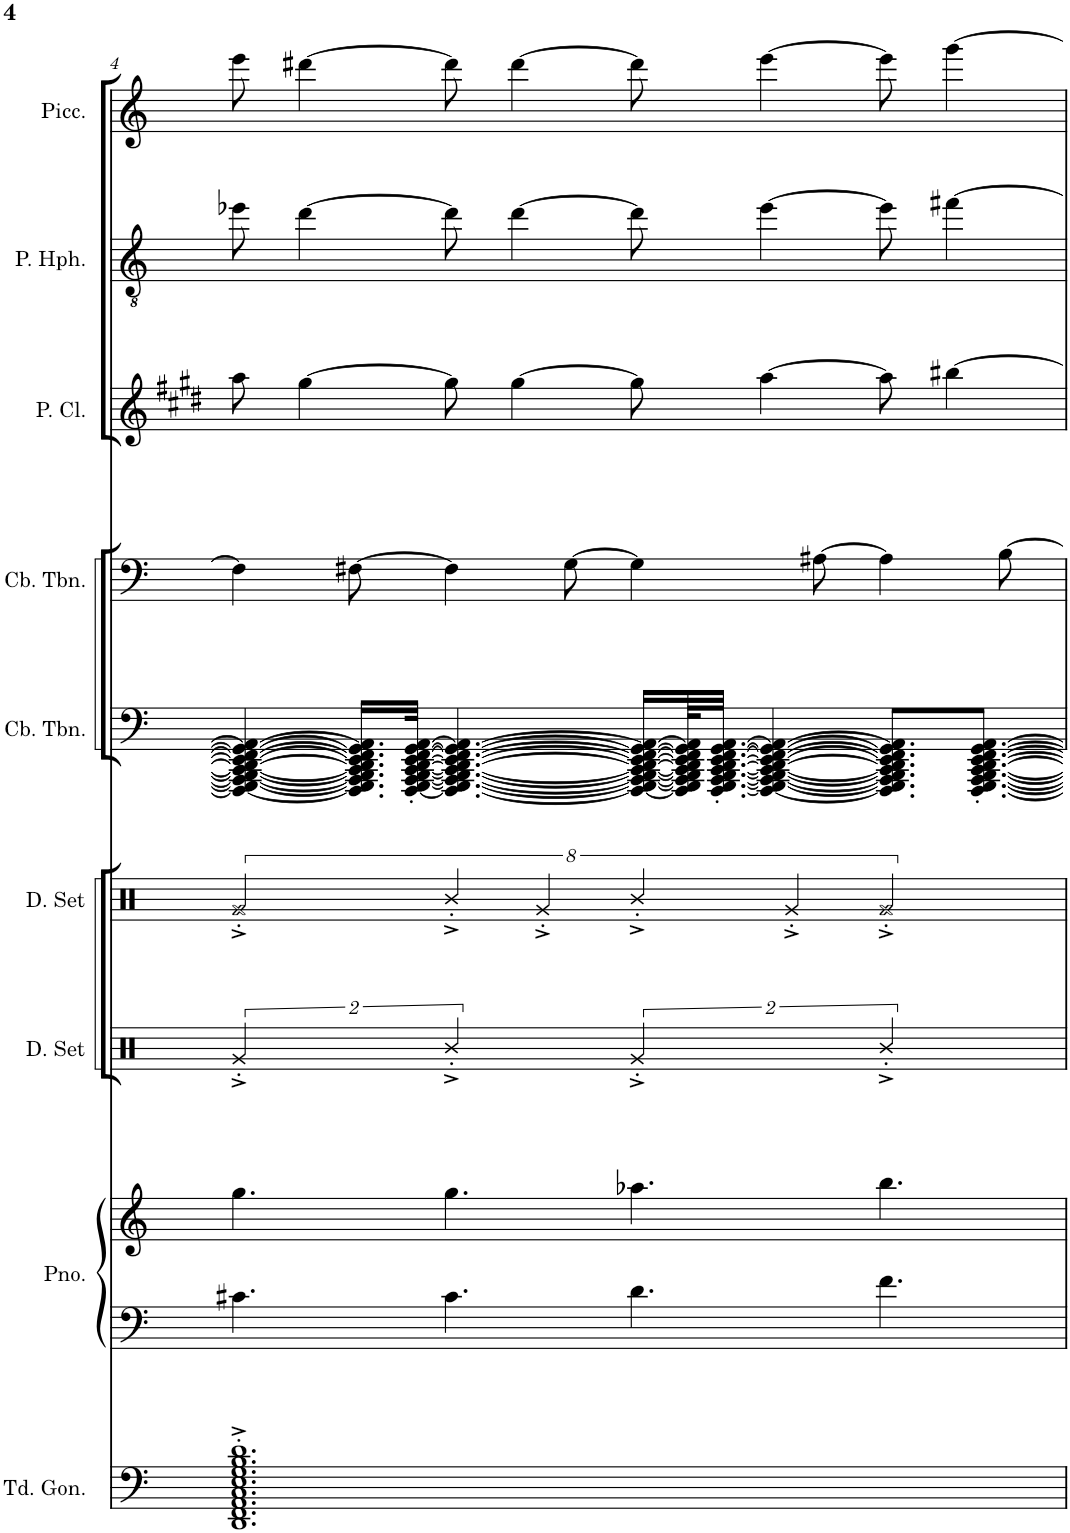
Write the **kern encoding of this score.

**kern	**kern	**kern	**kern	**kern	**kern	**kern	**kern	**kern	**kern
*part9	*part8	*part8	*part7	*part6	*part5	*part4	*part3	*part2	*part1
*staff10	*staff9	*staff8	*staff7	*staff6	*staff5	*staff4	*staff3	*staff2	*staff1
*I"Tuned Gongs	*I"Piano	*	*I"Drumset	*I"Drumset	*I"Contrabass Trombone	*I"Contrabass Trombone	*I"Piccolo Clarinet	*I"Piccolo Heckelphone	*I"Piccolo
*I'Td. Gon.	*I'Pno.	*	*I'D. Set	*I'D. Set	*I'Cb. Tbn.	*I'Cb. Tbn.	*I'P. Cl.	*I'P. Hph.	*I'Picc.
!!LO:PB:g=z
*clefF4	*clefF4	*clefG2	*clefX	*clefX	*clefF4	*clefF4	*clefG2	*clefGv2	*clefG2
*	*	*	*	*	*	*	*Trd-5c-8	*	*Trd-7c-12
*k[]	*k[]	*k[]	*k[]	*k[]	*k[]	*k[]	*k[f#c#g#d#]	*k[]	*k[]
*M12/8	*M12/8	*M12/8	*M12/8	*M12/8	*M12/8	*M12/8	*M12/8	*M12/8	*M12/8
=4	=4	=4	=4	=4	=4	=4	=4	=4	=4
1.DD'^ 1.FF'^ 1.AA'^ 1.C'^ 1.E'^ 1.G'^ 1.B'^ 1.d'^	4.c#X\	4.gg\	8%3Rg'^/	8%3Rg'^/	4FFF/_ 4GGG/_ 4AAA/_ 4BBB/_ 4CC/_ 4DD/_ 4EE/_ 4FF/_ 4GG/_ 4AA/_	4F#\]	8aa\	8ee-X\	8eee\
.	.	.	.	.	.	.	[4gg#\	[4dd\	[4ddd#X\
.	.	.	.	.	16.FFF/] 16.GGG/] 16.AAA/] 16.BBB/] 16.CC/] 16.DD/] 16.EE/] 16.FF/] 16.GG/] 16.AA/]LL	[8F#X\	.	.	.
.	.	.	.	.	[32FFF/' [32GGG/' [32AAA/' [32BBB/' [32CC/' [32DD/' [32EE/' [32FF/' [32GG/' [32AA/'JJk	.	.	.	.
.	4.c#\	4.gg\	8%3R'^/	16%3R'^/	4.FFF/_ 4.GGG/_ 4.AAA/_ 4.BBB/_ 4.CC/_ 4.DD/_ 4.EE/_ 4.FF/_ 4.GG/_ 4.AA/_	4F#\]	8gg#\]	8dd\]	8ddd#\]
.	.	.	.	.	.	.	[4gg#\	[4dd\	[4ddd#\
.	.	.	.	16%3Rg'^/	.	.	.	.	.
.	.	.	.	.	.	[8G\	.	.	.
.	4.d\	4.aa-X\	8%3Rg'^/	16%3R'^/	16FFF/_ 16GGG/_ 16AAA/_ 16BBB/_ 16CC/_ 16DD/_ 16EE/_ 16FF/_ 16GG/_ 16AA/_LL	4G\]	8gg#\]	8dd\]	8ddd#\]
.	.	.	.	.	64FFF/] 64GGG/] 64AAA/] 64BBB/] 64CC/] 64DD/] 64EE/] 64FF/] 64GG/] 64AA/]KL	.	.	.	.
.	.	.	.	.	[32.FFF/' [32.GGG/' [32.AAA/' [32.BBB/' [32.CC/' [32.DD/' [32.EE/' [32.FF/' [32.GG/' [32.AA/'JJJ	.	.	.	.
.	.	.	.	.	4FFF/_ 4GGG/_ 4AAA/_ 4BBB/_ 4CC/_ 4DD/_ 4EE/_ 4FF/_ 4GG/_ 4AA/_	.	[4aa\	[4ee-\	[4eee\
.	.	.	.	16%3Rg'^/	.	.	.	.	.
.	.	.	.	.	.	[8A#X\	.	.	.
.	4.f\	4.bb\	8%3R'^/	8%3Rg'^/	8.FFF/] 8.GGG/] 8.AAA/] 8.BBB/] 8.CC/] 8.DD/] 8.EE/] 8.FF/] 8.GG/] 8.AA/]L	4A#\]	8aa\]	8ee-\]	8eee\]
.	.	.	.	.	.	.	[4bb#X\	[4ff#X\	[4ggg\
.	.	.	.	.	[8.FFF/' [8.GGG/' [8.AAA/' [8.BBB/' [8.CC/' [8.DD/' [8.EE/' [8.FF/' [8.GG/' [8.AA/'J	.	.	.	.
.	.	.	.	.	.	[8B\	.	.	.
=	=	=	=	=	=	=	=	=	=
*-	*-	*-	*-	*-	*-	*-	*-	*-	*-
